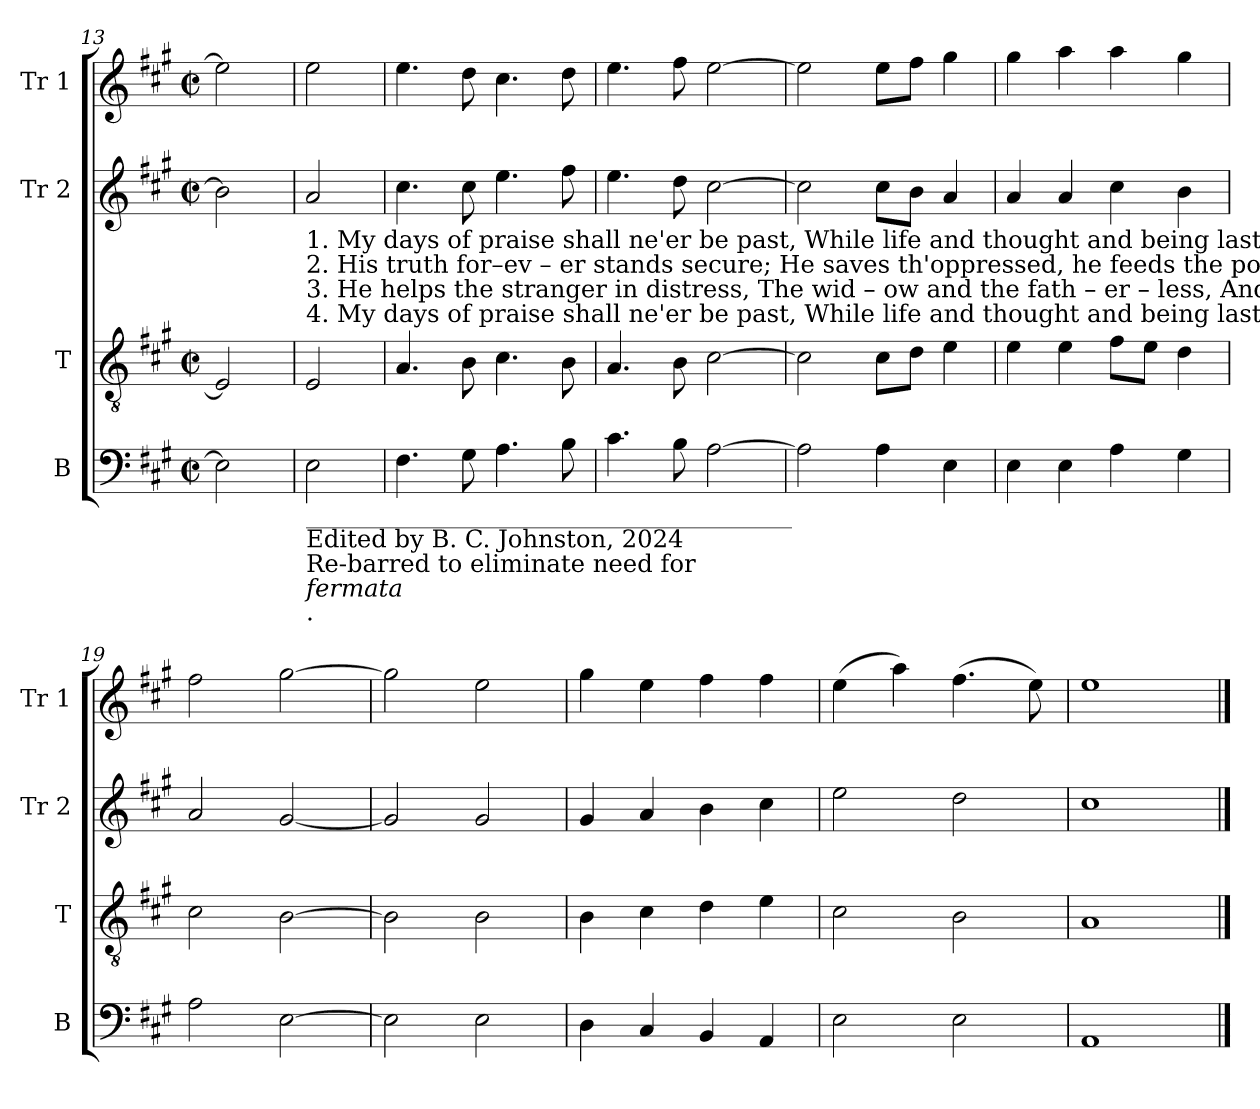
**kern	**kern	**kern	**kern
*part4	*part3	*part2	*part1
*staff4	*staff3	*staff2	*staff1
*I"B	*I"T	*I"Tr 2	*I"Tr 1
*I'B	*I'T	*I'Tr 2	*I'Tr 1
*clefF4	*clefGv2	*clefG2	*clefG2
*k[f#c#g#]	*k[f#c#g#]	*k[f#c#g#]	*k[f#c#g#]
*M2/2	*M2/2	*M2/2	*M2/2
*met(c|)	*met(c|)	*met(c|)	*met(c|)
=13	=13	=13	=13
2E\]	2E/]	2b\]	2ee\]
!!LO:LB:g=z
=14	=14	=14	=14
!	!	!LO:TX:b:t=1. My days of praise shall ne'er be past,     While life and thought and being  last,      Or     im–mort–al–i – ty       en   –   dures.	!
!	!	!LO:TX:b:t=2. His  truth  for–ev – er  stands  secure;    He saves th'oppressed, he feeds the poor,  And  none shall find his  promise     vain.	!
!	!	!LO:TX:b:t=3. He   helps  the  stranger  in  distress,       The wid – ow  and  the  fath – er – less,     And grants the prisoner sweet re  –  lease.	!
!	!	!LO:TX:b:t=4. My days of praise shall ne'er be past,     While life and thought and being  last,      Or     im–mort–al–i – ty       en   –   dures.	!
!LO:TX:b:t=________________________________________	!	!	!
!LO:TX:b:t=Edited by B. C. Johnston, 2024	!	!	!
!LO:TX:b:t=Re-barred to eliminate need for	!	!	!
!LO:TX:b:i:t=fermata	!	!	!
!LO:TX:b:t=.	!	!	!
2E\	2E/	2a/	2ee\
=15	=15	=15	=15
4.F#\	4.A/	4.cc#\	4.ee\
8G#\	8B\	8cc#\	8dd\
4.A\	4.c#\	4.ee\	4.cc#\
8B\	8B\	8ff#\	8dd\
=16	=16	=16	=16
4.c#\	4.A/	4.ee\	4.ee\
8B\	8B\	8dd\	8ff#\
[2A\	[2c#\	[2cc#\	[2ee\
=17	=17	=17	=17
2A\]	2c#\]	2cc#\]	2ee\]
4A\	8c#\L	8cc#\L	8ee\L
.	8d\J	8b\J	8ff#\J
4E\	4e\	4a/	4gg#\
=18	=18	=18	=18
4E\	4e\	4a/	4gg#\
4E\	4e\	4a/	4aa\
4A\	8f#\L	4cc#\	4aa\
.	8e\J	.	.
4G#\	4d\	4b\	4gg#\
=19	=19	=19	=19
2A\	2c#\	2a/	2ff#\
[2E\	[2B\	[2g#/	[2gg#\
=20	=20	=20	=20
2E\]	2B\]	2g#/]	2gg#\]
2E\	2B\	2g#/	2ee\
=21	=21	=21	=21
4D\	4B\	4g#/	4gg#\
4C#/	4c#\	4a/	4ee\
4BB/	4d\	4b\	4ff#\
4AA/	4e\	4cc#\	4ff#\
=22	=22	=22	=22
2E\	2c#\	2ee\	(>4ee\
.	.	.	4aa\)
2E\	2B\	2dd\	(>4.ff#\
.	.	.	8ee\)
=23	=23	=23	=23
1AA	1A	1cc#	1ee
==	==	==	==
*-	*-	*-	*-
